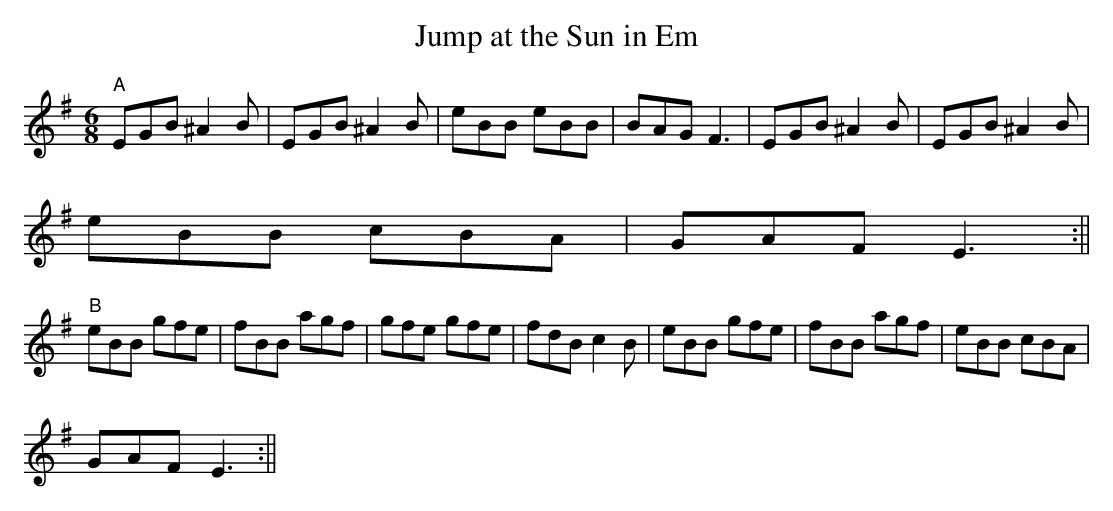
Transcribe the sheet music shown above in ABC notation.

X:1
T:Jump at the Sun in Em
M:6/8
L:1/8
K:Em % transposed from Gm
"A" EGB ^A2 B|EGB ^A2 B|eBB eBB|BAG F3|EGB ^A2 B|EGB ^A2 B|
eBB cBA|GAF E3:||
"B" eBB gfe|fBB agf|gfe gfe|fdB c2 B|eBB gfe|fBB agf|eBB cBA|
GAF E3:||
